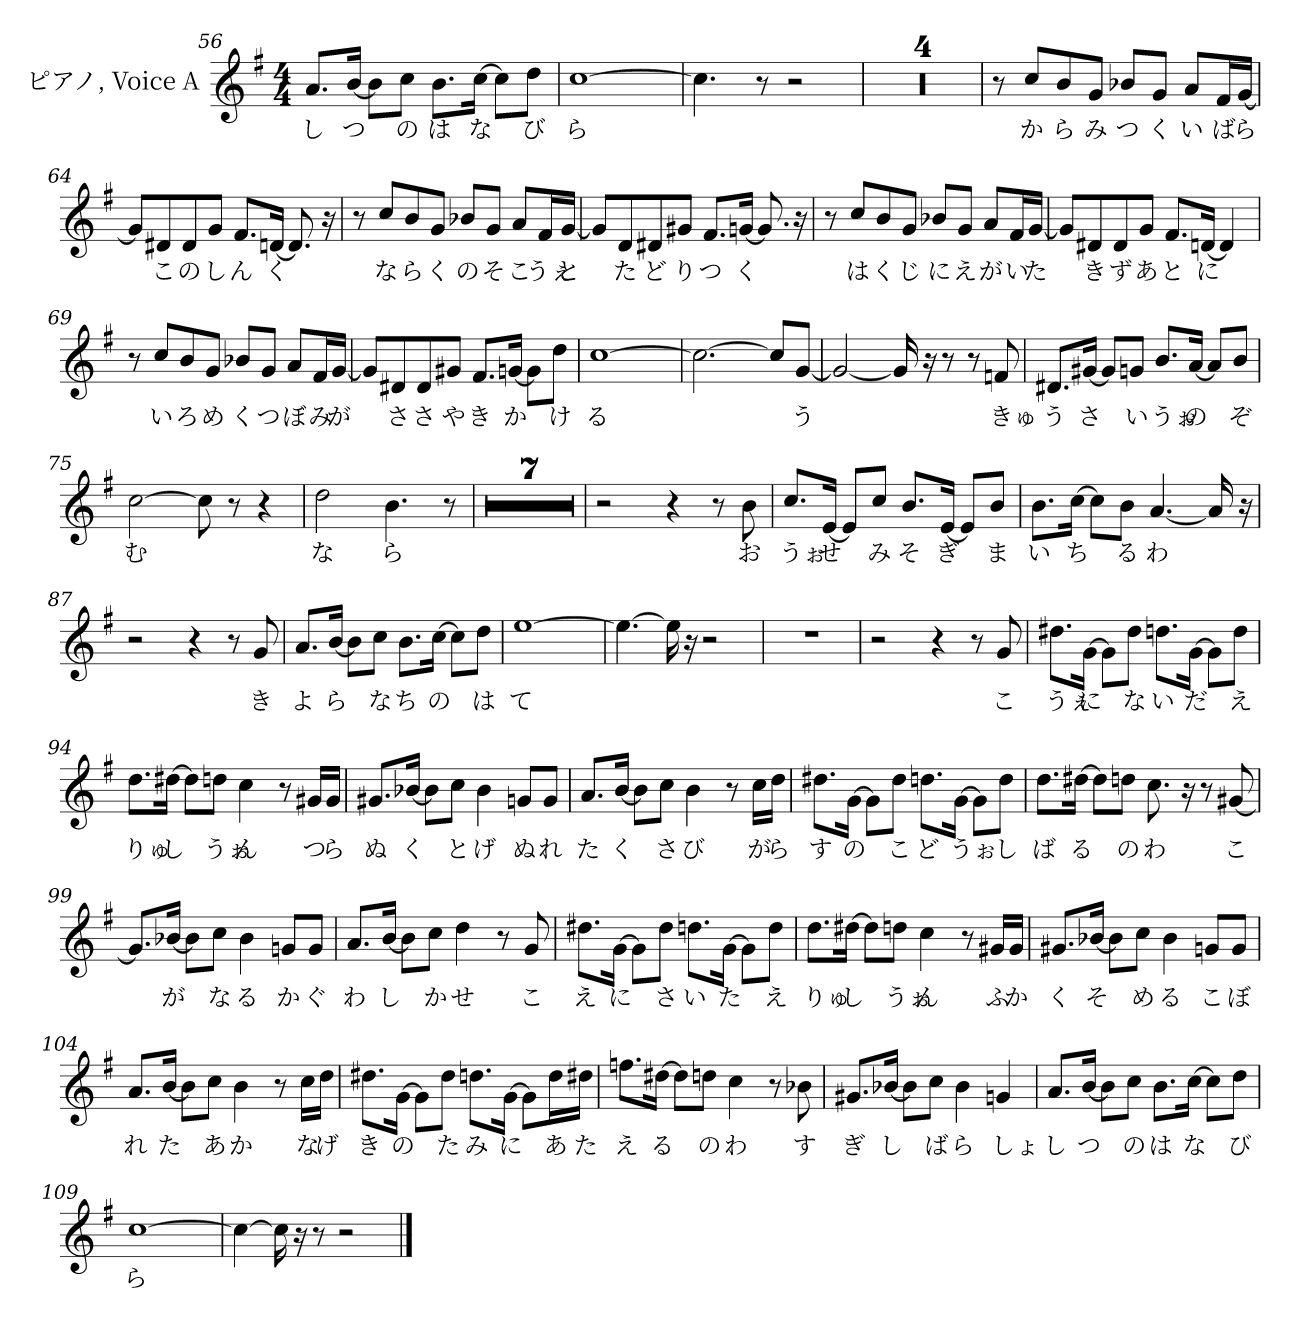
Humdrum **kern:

**kern	**text
*part1	*part1
*staff1	*staff1
*I"ピアノ, Voice A	*
!!LO:LB:g=z
*clefG2	*
*k[f#]	*
*M4/4	*
=56	=56
!	!LO:LY:b
8.a/L	し
!	!LO:LY:b
[16b/Jk	つ
8b\L]	.
!	!LO:LY:b
8cc\J	の
!	!LO:LY:b
8.b\L	は
!	!LO:LY:b
[16cc\Jk	な
8cc\L]	.
!	!LO:LY:b
8dd\J	び
=57	=57
!	!LO:LY:b
[1cc	ら
=58	=58
4.cc\]	.
8r	.
2r	.
=59	=59
1r	.
=60	=60
1r	.
=61	=61
1r	.
=62	=62
1r	.
=63	=63
8r	.
!	!LO:LY:b
8cc/L	か
!	!LO:LY:b
8b/	ら
!	!LO:LY:b
8g/J	み
!	!LO:LY:b
8b-X/L	つ
!	!LO:LY:b
8g/J	く
!	!LO:LY:b
8a/L	い
!	!LO:LY:b
16f#/L	ば
!	!LO:LY:b
[16g/JJ	ら
!!LO:LB:g=z
=64	=64
8g/L]	.
!	!LO:LY:b
8d#X/	こ
!	!LO:LY:b
8d#/	の
!	!LO:LY:b
8g/J	し
!	!LO:LY:b
8.f#/L	ん
!	!LO:LY:b
[16dn/Jk	く
8.d/]	.
16r	.
=65	=65
8r	.
!	!LO:LY:b
8cc/L	な
!	!LO:LY:b
8b/	ら
!	!LO:LY:b
8g/J	く
!	!LO:LY:b
8b-X/L	の
!	!LO:LY:b
8g/J	そ
!	!LO:LY:b
8a/L	こ
!	!LO:LY:b
16f#/L	うぇ
!	!LO:LY:b
[16g/JJ	と
=66	=66
8g/L]	.
!	!LO:LY:b
8d/	た
!	!LO:LY:b
8d#X/	ど
!	!LO:LY:b
8g#X/J	り
!	!LO:LY:b
8.f#/L	つ
!	!LO:LY:b
[16gn/Jk	く
8.g/]	.
16r	.
=67	=67
8r	.
!	!LO:LY:b
8cc/L	は
!	!LO:LY:b
8b/	く
!	!LO:LY:b
8g/J	じ
!	!LO:LY:b
8b-X/L	に
!	!LO:LY:b
8g/J	え
!	!LO:LY:b
8a/L	が
!	!LO:LY:b
16f#/L	い
!	!LO:LY:b
[16g/JJ	た
!!LO:LB:g=z
=68	=68
8g/L]	.
!	!LO:LY:b
8d#X/	き
!	!LO:LY:b
8d#/	ず
!	!LO:LY:b
8g/J	あ
!	!LO:LY:b
8.f#/L	と
!	!LO:LY:b
[16dn/Jk	に
4d/]	.
=69	=69
8r	.
!	!LO:LY:b
8cc/L	い
!	!LO:LY:b
8b/	ろ
!	!LO:LY:b
8g/J	め
!	!LO:LY:b
8b-X/L	く
!	!LO:LY:b
8g/J	つ
!	!LO:LY:b
8a/L	ぼ
!	!LO:LY:b
16f#/L	み
!	!LO:LY:b
[16g/JJ	が
=70	=70
8g/L]	.
!	!LO:LY:b
8d#X/	さ
!	!LO:LY:b
8d#/	さ
!	!LO:LY:b
8g#X/J	や
!	!LO:LY:b
8.f#/L	き
!	!LO:LY:b
[16gn/Jk	か
8g\L]	.
!	!LO:LY:b
8dd\J	け
=71	=71
!	!LO:LY:b
[1cc	る
=72	=72
2.cc\_	.
8cc/L]	.
!	!LO:LY:b
[8g/J	う
!!LO:LB:g=z
=73	=73
2g/_	.
16g/]	.
16r	.
8r	.
8r	.
!	!LO:LY:b
8fn/	きゅ
=74	=74
!	!LO:LY:b
8.d#X/L	う
!	!LO:LY:b
[16g#X/Jk	さ
8g#/L]	.
!	!LO:LY:b
8gn/J	い
!	!LO:LY:b
8.b/L	うぉ
!	!LO:LY:b
[16a/Jk	の
8a/L]	.
!	!LO:LY:b
8b/J	ぞ
=75	=75
!	!LO:LY:b
[2cc\	む
8cc\]	.
8r	.
4r	.
=76	=76
!	!LO:LY:b
2dd\	な
!	!LO:LY:b
4.b\	ら
8r	.
=77	=77
1r	.
=78	=78
1r	.
=79	=79
1r	.
=80	=80
1r	.
=81	=81
1r	.
!!LO:PB:g=z
=82	=82
1r	.
=83	=83
1r	.
=84	=84
2r	.
4r	.
8r	.
!	!LO:LY:b
8b\	お
=85	=85
!	!LO:LY:b
8.cc/L	うぉ
!	!LO:LY:b
[16e/Jk	せ
8e/L]	.
!	!LO:LY:b
8cc/J	み
!	!LO:LY:b
8.b/L	そ
!	!LO:LY:b
[16e/Jk	ぎ
8e/L]	.
!	!LO:LY:b
8b/J	ま
=86	=86
!	!LO:LY:b
8.b\L	い
!	!LO:LY:b
[16cc\Jk	ち
8cc\L]	.
!	!LO:LY:b
8b\J	る
!	!LO:LY:b
[4.a/	わ
16a/]	.
16r	.
=87	=87
2r	.
4r	.
8r	.
!	!LO:LY:b
8g/	き
=88	=88
!	!LO:LY:b
8.a/L	よ
!	!LO:LY:b
[16b/Jk	ら
8b\L]	.
!	!LO:LY:b
8cc\J	な
!	!LO:LY:b
8.b\L	ち
!	!LO:LY:b
[16cc\Jk	の
8cc\L]	.
!	!LO:LY:b
8dd\J	は
!!LO:LB:g=z
=89	=89
!	!LO:LY:b
[1ee	て
=90	=90
4.ee\_	.
16ee\]	.
16r	.
2r	.
=91	=91
1r	.
=92	=92
2r	.
4r	.
8r	.
!	!LO:LY:b
8g/	こ
=93	=93
!	!LO:LY:b
8.dd#X\L	うぇ
!	!LO:LY:b
[16g\Jk	に
8g\L]	.
!	!LO:LY:b
8dd#\J	な
!	!LO:LY:b
8.ddn\L	い
!	!LO:LY:b
[16g\Jk	だ
8g\L]	.
!	!LO:LY:b
8dd\J	え
=94	=94
!	!LO:LY:b
8.dd\L	りゅ
!	!LO:LY:b
[16dd#X\Jk	し
8dd#\L]	.
!	!LO:LY:b
8ddn\J	うぉ
!	!LO:LY:b
4cc\	ん
8r	.
!	!LO:LY:b
16g#X/LL	つ
!	!LO:LY:b
16g#/JJ	ら
!!LO:LB:g=z
=95	=95
!	!LO:LY:b
8.g#X/L	ぬ
!	!LO:LY:b
[16b-X/Jk	く
8b-\L]	.
!	!LO:LY:b
8cc\J	と
!	!LO:LY:b
4b-\	げ
!	!LO:LY:b
8gn/L	ぬ
!	!LO:LY:b
8g/J	れ
=96	=96
!	!LO:LY:b
8.a/L	た
!	!LO:LY:b
[16b/Jk	く
8b\L]	.
!	!LO:LY:b
8cc\J	さ
!	!LO:LY:b
4b\	び
8r	.
!	!LO:LY:b
16cc\LL	が
!	!LO:LY:b
16dd\JJ	ら
=97	=97
!	!LO:LY:b
8.dd#X\L	す
!	!LO:LY:b
[16g\Jk	の
8g\L]	.
!	!LO:LY:b
8dd#\J	こ
!	!LO:LY:b
8.ddn\L	ど
!	!LO:LY:b
[16g\Jk	うぉ
8g\L]	.
!	!LO:LY:b
8dd\J	し
=98	=98
!	!LO:LY:b
8.dd\L	ば
!	!LO:LY:b
[16dd#X\Jk	る
8dd#\L]	.
!	!LO:LY:b
8ddn\J	の
!	!LO:LY:b
8.cc\	わ
16r	.
8r	.
!	!LO:LY:b
[8g#X/	こ
!!LO:LB:g=z
=99	=99
8.g#/L]	.
!	!LO:LY:b
[16b-X/Jk	が
8b-\L]	.
!	!LO:LY:b
8cc\J	な
!	!LO:LY:b
4b-\	る
!	!LO:LY:b
8gn/L	か
!	!LO:LY:b
8g/J	ぐ
=100	=100
!	!LO:LY:b
8.a/L	わ
!	!LO:LY:b
[16b/Jk	し
8b\L]	.
!	!LO:LY:b
8cc\J	か
!	!LO:LY:b
4dd\	せ
8r	.
!	!LO:LY:b
8g/	こ
=101	=101
!	!LO:LY:b
8.dd#X\L	え
!	!LO:LY:b
[16g\Jk	に
8g\L]	.
!	!LO:LY:b
8dd#\J	さ
!	!LO:LY:b
8.ddn\L	い
!	!LO:LY:b
[16g\Jk	た
8g\L]	.
!	!LO:LY:b
8dd\J	え
=102	=102
!	!LO:LY:b
8.dd\L	りゅ
!	!LO:LY:b
[16dd#X\Jk	し
8dd#\L]	.
!	!LO:LY:b
8ddn\J	うぉ
!	!LO:LY:b
4cc\	ん
8r	.
!	!LO:LY:b
16g#X/LL	ふ
!	!LO:LY:b
16g#/JJ	か
!!LO:LB:g=z
=103	=103
!	!LO:LY:b
8.g#X/L	く
!	!LO:LY:b
[16b-X/Jk	そ
8b-\L]	.
!	!LO:LY:b
8cc\J	め
!	!LO:LY:b
4b-\	る
!	!LO:LY:b
8gn/L	こ
!	!LO:LY:b
8g/J	ぼ
=104	=104
!	!LO:LY:b
8.a/L	れ
!	!LO:LY:b
[16b/Jk	た
8b\L]	.
!	!LO:LY:b
8cc\J	あ
!	!LO:LY:b
4b\	か
8r	.
!	!LO:LY:b
16cc\LL	な
!	!LO:LY:b
16dd\JJ	げ
=105	=105
!	!LO:LY:b
8.dd#X\L	き
!	!LO:LY:b
[16g\Jk	の
8g\L]	.
!	!LO:LY:b
8dd#\J	た
!	!LO:LY:b
8.ddn\L	み
!	!LO:LY:b
[16g\Jk	に
8g\L]	.
!	!LO:LY:b
16dd\L	あ
!	!LO:LY:b
16dd#X\JJ	た
=106	=106
!	!LO:LY:b
8.ffn\L	え
!	!LO:LY:b
[16dd#X\Jk	る
8dd#\L]	.
!	!LO:LY:b
8ddn\J	の
!	!LO:LY:b
4cc\	わ
8r	.
!	!LO:LY:b
8b-X\	す
!!LO:LB:g=z
=107	=107
!	!LO:LY:b
8.g#X/L	ぎ
!	!LO:LY:b
[16b-X/Jk	し
8b-\L]	.
!	!LO:LY:b
8cc\J	ば
!	!LO:LY:b
4b-\	ら
!	!LO:LY:b
4gn/	しょ
=108	=108
!	!LO:LY:b
8.a/L	し
!	!LO:LY:b
[16b/Jk	つ
8b\L]	.
!	!LO:LY:b
8cc\J	の
!	!LO:LY:b
8.b\L	は
!	!LO:LY:b
[16cc\Jk	な
8cc\L]	.
!	!LO:LY:b
8dd\J	び
=109	=109
!	!LO:LY:b
[1cc	ら
=110	=110
4cc\_	.
16cc\]	.
16r	.
8r	.
2r	.
==	==
*-	*-
